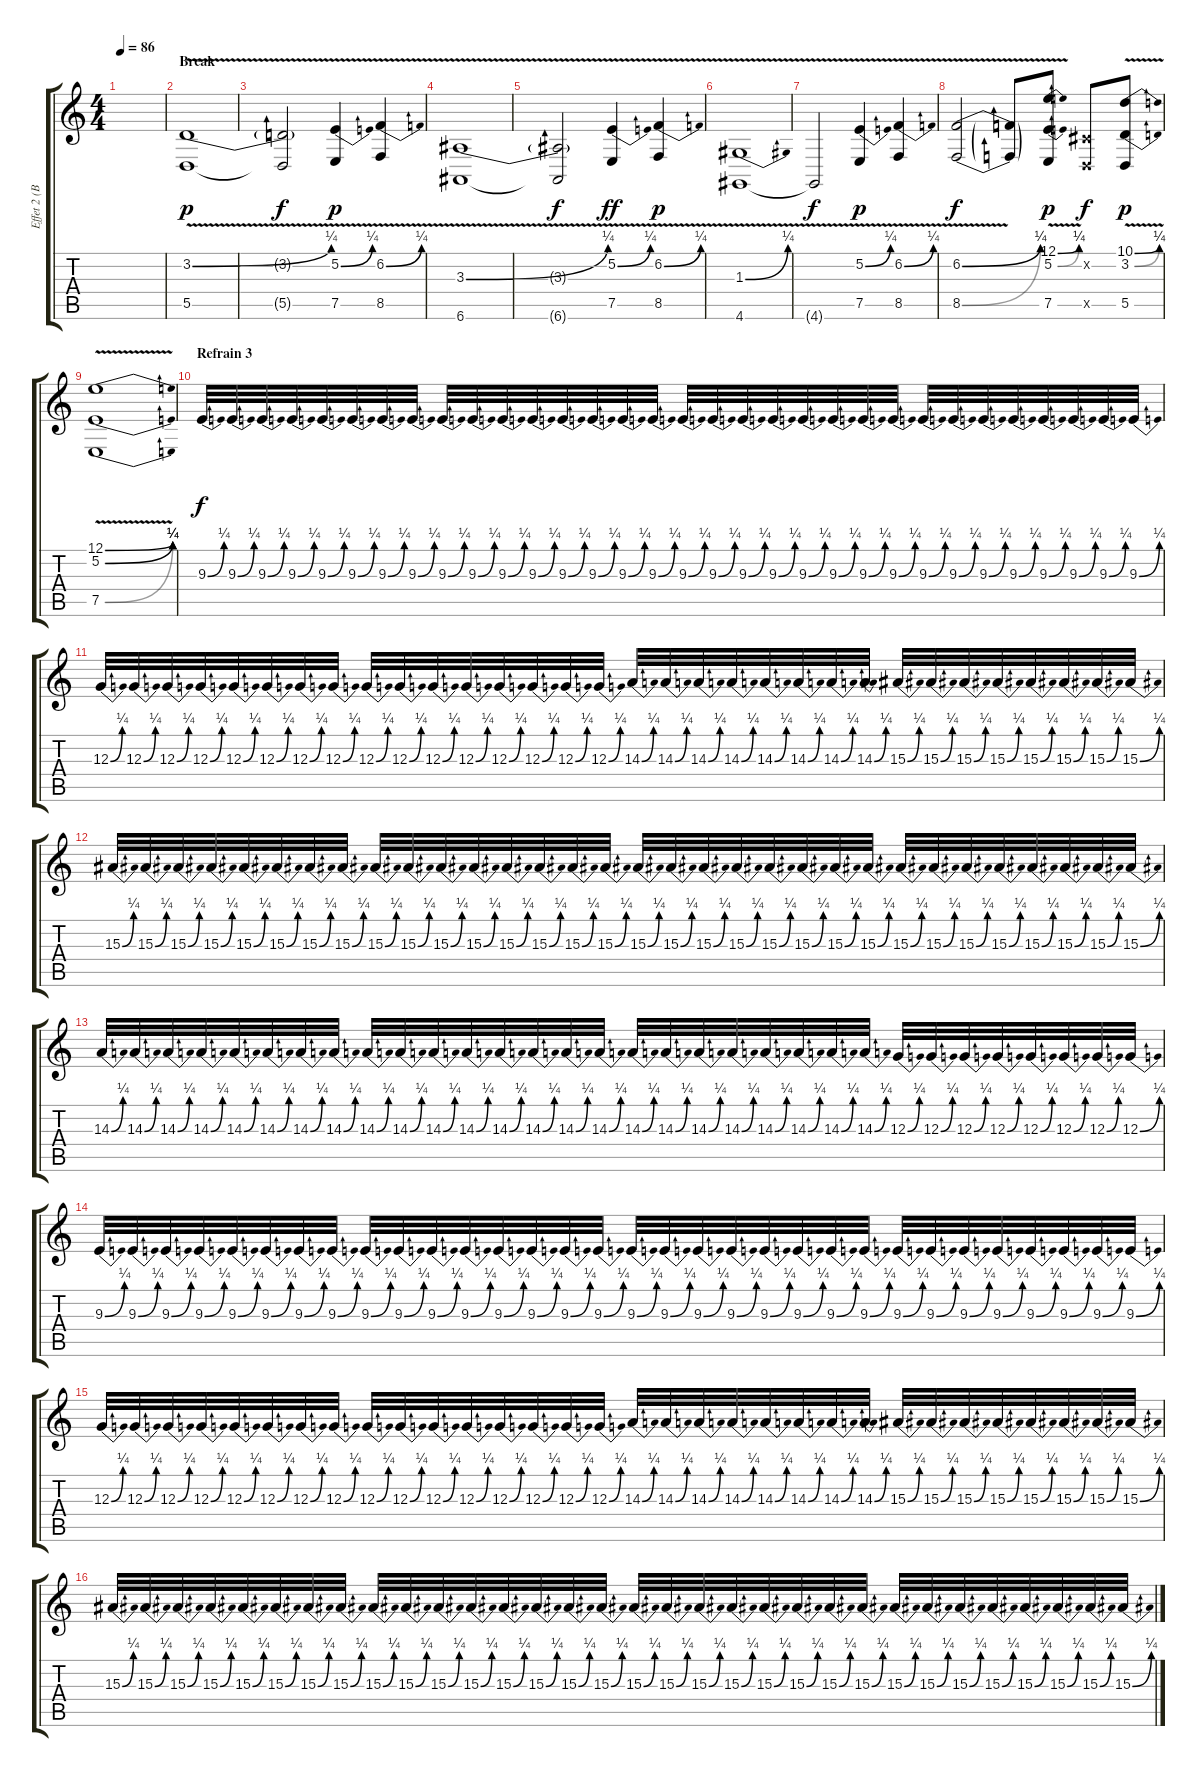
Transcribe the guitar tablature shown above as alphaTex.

\track ("Effet 2 (Bruits Couplets et Guitare)" "Effet 2 (B") {instrument lead1square}
\staff {score tabs}
\tuning (E4 B3 G3 D3 A2 E2) {hide}
\ts (4 4)
\tempo 86
\clef g2
\ks c
|
\section ("" "Break")
(3.2{be (bend 0 0 60 1)} 5.5{v}).1{dy p} |
(3.2{t} 5.5{t}).2{dy f} (5.2{be (bend 0 0 60 1)} 7.5{v}).4{dy p} (6.2{be (bend 0 0 60 1)} 8.5{v}).4 |
(3.3{be (bend 0 0 60 1)} 6.6{v}).1 |
(3.3{t} 6.6{t}).2{dy f} (5.2{be (bend 0 0 60 1)} 7.5{v}).4{dy ff} (6.2{be (bend 0 0 60 1)} 8.5{v}).4{dy p} |
(1.3{be (bend 0 0 60 1)} 4.6{v}).1 |
4.6{t}.2{dy f} (5.2{be (bend 0 0 60 1)} 7.5{v}).4{dy p} (6.2{be (bend 0 0 60 1)} 8.5{v}).4 |
(6.2{be (bend 0 0 60 1) v} 8.5{be (bend 0 0 60 1)}).2{dy f} (6.2{t} 8.5{t}).8 (12.1{be (bend 0 0 60 1) v} 5.2{be (bend 0 0 60 1) v} 7.5{v}).8{dy p} (2.2{x} 5.5{x}).8{dy f} (10.1{be (bend 0 0 60 1) v} 3.2{be (bend 0 0 60 1) v} 5.5{v}).8{dy p} |
(12.1{be (bend 0 0 60 1) v} 5.2{be (bend 0 0 60 1) v} 7.5{be (bend 0 0 60 1) v}).1 |
\section ("" "Refrain 3")
9.3{be (bend 0 0 60 1)}.32{dy f} 9.3{be (bend 0 0 60 1)}.32 9.3{be (bend 0 0 60 1)}.32 9.3{be (bend 0 0 60 1)}.32 9.3{be (bend 0 0 60 1)}.32 9.3{be (bend 0 0 60 1)}.32 9.3{be (bend 0 0 60 1)}.32 9.3{be (bend 0 0 60 1)}.32 9.3{be (bend 0 0 60 1)}.32 9.3{be (bend 0 0 60 1)}.32 9.3{be (bend 0 0 60 1)}.32 9.3{be (bend 0 0 60 1)}.32 9.3{be (bend 0 0 60 1)}.32 9.3{be (bend 0 0 60 1)}.32 9.3{be (bend 0 0 60 1)}.32 9.3{be (bend 0 0 60 1)}.32 9.3{be (bend 0 0 60 1)}.32 9.3{be (bend 0 0 60 1)}.32 9.3{be (bend 0 0 60 1)}.32 9.3{be (bend 0 0 60 1)}.32 9.3{be (bend 0 0 60 1)}.32 9.3{be (bend 0 0 60 1)}.32 9.3{be (bend 0 0 60 1)}.32 9.3{be (bend 0 0 60 1)}.32 9.3{be (bend 0 0 60 1)}.32 9.3{be (bend 0 0 60 1)}.32 9.3{be (bend 0 0 60 1)}.32 9.3{be (bend 0 0 60 1)}.32 9.3{be (bend 0 0 60 1)}.32 9.3{be (bend 0 0 60 1)}.32 9.3{be (bend 0 0 60 1)}.32 9.3{be (bend 0 0 60 1)}.32 |
12.3{be (bend 0 0 60 1)}.32 12.3{be (bend 0 0 60 1)}.32 12.3{be (bend 0 0 60 1)}.32 12.3{be (bend 0 0 60 1)}.32 12.3{be (bend 0 0 60 1)}.32 12.3{be (bend 0 0 60 1)}.32 12.3{be (bend 0 0 60 1)}.32 12.3{be (bend 0 0 60 1)}.32 12.3{be (bend 0 0 60 1)}.32 12.3{be (bend 0 0 60 1)}.32 12.3{be (bend 0 0 60 1)}.32 12.3{be (bend 0 0 60 1)}.32 12.3{be (bend 0 0 60 1)}.32 12.3{be (bend 0 0 60 1)}.32 12.3{be (bend 0 0 60 1)}.32 12.3{be (bend 0 0 60 1)}.32 14.3{be (bend 0 0 60 1)}.32 14.3{be (bend 0 0 60 1)}.32 14.3{be (bend 0 0 60 1)}.32 14.3{be (bend 0 0 60 1)}.32 14.3{be (bend 0 0 60 1)}.32 14.3{be (bend 0 0 60 1)}.32 14.3{be (bend 0 0 60 1)}.32 14.3{be (bend 0 0 60 1)}.32 15.3{be (bend 0 0 60 1)}.32 15.3{be (bend 0 0 60 1)}.32 15.3{be (bend 0 0 60 1)}.32 15.3{be (bend 0 0 60 1)}.32 15.3{be (bend 0 0 60 1)}.32 15.3{be (bend 0 0 60 1)}.32 15.3{be (bend 0 0 60 1)}.32 15.3{be (bend 0 0 60 1)}.32 |
15.3{be (bend 0 0 60 1)}.32 15.3{be (bend 0 0 60 1)}.32 15.3{be (bend 0 0 60 1)}.32 15.3{be (bend 0 0 60 1)}.32 15.3{be (bend 0 0 60 1)}.32 15.3{be (bend 0 0 60 1)}.32 15.3{be (bend 0 0 60 1)}.32 15.3{be (bend 0 0 60 1)}.32 15.3{be (bend 0 0 60 1)}.32 15.3{be (bend 0 0 60 1)}.32 15.3{be (bend 0 0 60 1)}.32 15.3{be (bend 0 0 60 1)}.32 15.3{be (bend 0 0 60 1)}.32 15.3{be (bend 0 0 60 1)}.32 15.3{be (bend 0 0 60 1)}.32 15.3{be (bend 0 0 60 1)}.32 15.3{be (bend 0 0 60 1)}.32 15.3{be (bend 0 0 60 1)}.32 15.3{be (bend 0 0 60 1)}.32 15.3{be (bend 0 0 60 1)}.32 15.3{be (bend 0 0 60 1)}.32 15.3{be (bend 0 0 60 1)}.32 15.3{be (bend 0 0 60 1)}.32 15.3{be (bend 0 0 60 1)}.32 15.3{be (bend 0 0 60 1)}.32 15.3{be (bend 0 0 60 1)}.32 15.3{be (bend 0 0 60 1)}.32 15.3{be (bend 0 0 60 1)}.32 15.3{be (bend 0 0 60 1)}.32 15.3{be (bend 0 0 60 1)}.32 15.3{be (bend 0 0 60 1)}.32 15.3{be (bend 0 0 60 1)}.32 |
14.3{be (bend 0 0 60 1)}.32 14.3{be (bend 0 0 60 1)}.32 14.3{be (bend 0 0 60 1)}.32 14.3{be (bend 0 0 60 1)}.32 14.3{be (bend 0 0 60 1)}.32 14.3{be (bend 0 0 60 1)}.32 14.3{be (bend 0 0 60 1)}.32 14.3{be (bend 0 0 60 1)}.32 14.3{be (bend 0 0 60 1)}.32 14.3{be (bend 0 0 60 1)}.32 14.3{be (bend 0 0 60 1)}.32 14.3{be (bend 0 0 60 1)}.32 14.3{be (bend 0 0 60 1)}.32 14.3{be (bend 0 0 60 1)}.32 14.3{be (bend 0 0 60 1)}.32 14.3{be (bend 0 0 60 1)}.32 14.3{be (bend 0 0 60 1)}.32 14.3{be (bend 0 0 60 1)}.32 14.3{be (bend 0 0 60 1)}.32 14.3{be (bend 0 0 60 1)}.32 14.3{be (bend 0 0 60 1)}.32 14.3{be (bend 0 0 60 1)}.32 14.3{be (bend 0 0 60 1)}.32 14.3{be (bend 0 0 60 1)}.32 12.3{be (bend 0 0 60 1)}.32 12.3{be (bend 0 0 60 1)}.32 12.3{be (bend 0 0 60 1)}.32 12.3{be (bend 0 0 60 1)}.32 12.3{be (bend 0 0 60 1)}.32 12.3{be (bend 0 0 60 1)}.32 12.3{be (bend 0 0 60 1)}.32 12.3{be (bend 0 0 60 1)}.32 |
9.3{be (bend 0 0 60 1)}.32 9.3{be (bend 0 0 60 1)}.32 9.3{be (bend 0 0 60 1)}.32 9.3{be (bend 0 0 60 1)}.32 9.3{be (bend 0 0 60 1)}.32 9.3{be (bend 0 0 60 1)}.32 9.3{be (bend 0 0 60 1)}.32 9.3{be (bend 0 0 60 1)}.32 9.3{be (bend 0 0 60 1)}.32 9.3{be (bend 0 0 60 1)}.32 9.3{be (bend 0 0 60 1)}.32 9.3{be (bend 0 0 60 1)}.32 9.3{be (bend 0 0 60 1)}.32 9.3{be (bend 0 0 60 1)}.32 9.3{be (bend 0 0 60 1)}.32 9.3{be (bend 0 0 60 1)}.32 9.3{be (bend 0 0 60 1)}.32 9.3{be (bend 0 0 60 1)}.32 9.3{be (bend 0 0 60 1)}.32 9.3{be (bend 0 0 60 1)}.32 9.3{be (bend 0 0 60 1)}.32 9.3{be (bend 0 0 60 1)}.32 9.3{be (bend 0 0 60 1)}.32 9.3{be (bend 0 0 60 1)}.32 9.3{be (bend 0 0 60 1)}.32 9.3{be (bend 0 0 60 1)}.32 9.3{be (bend 0 0 60 1)}.32 9.3{be (bend 0 0 60 1)}.32 9.3{be (bend 0 0 60 1)}.32 9.3{be (bend 0 0 60 1)}.32 9.3{be (bend 0 0 60 1)}.32 9.3{be (bend 0 0 60 1)}.32 |
12.3{be (bend 0 0 60 1)}.32 12.3{be (bend 0 0 60 1)}.32 12.3{be (bend 0 0 60 1)}.32 12.3{be (bend 0 0 60 1)}.32 12.3{be (bend 0 0 60 1)}.32 12.3{be (bend 0 0 60 1)}.32 12.3{be (bend 0 0 60 1)}.32 12.3{be (bend 0 0 60 1)}.32 12.3{be (bend 0 0 60 1)}.32 12.3{be (bend 0 0 60 1)}.32 12.3{be (bend 0 0 60 1)}.32 12.3{be (bend 0 0 60 1)}.32 12.3{be (bend 0 0 60 1)}.32 12.3{be (bend 0 0 60 1)}.32 12.3{be (bend 0 0 60 1)}.32 12.3{be (bend 0 0 60 1)}.32 14.3{be (bend 0 0 60 1)}.32 14.3{be (bend 0 0 60 1)}.32 14.3{be (bend 0 0 60 1)}.32 14.3{be (bend 0 0 60 1)}.32 14.3{be (bend 0 0 60 1)}.32 14.3{be (bend 0 0 60 1)}.32 14.3{be (bend 0 0 60 1)}.32 14.3{be (bend 0 0 60 1)}.32 15.3{be (bend 0 0 60 1)}.32 15.3{be (bend 0 0 60 1)}.32 15.3{be (bend 0 0 60 1)}.32 15.3{be (bend 0 0 60 1)}.32 15.3{be (bend 0 0 60 1)}.32 15.3{be (bend 0 0 60 1)}.32 15.3{be (bend 0 0 60 1)}.32 15.3{be (bend 0 0 60 1)}.32 |
15.3{be (bend 0 0 60 1)}.32 15.3{be (bend 0 0 60 1)}.32 15.3{be (bend 0 0 60 1)}.32 15.3{be (bend 0 0 60 1)}.32 15.3{be (bend 0 0 60 1)}.32 15.3{be (bend 0 0 60 1)}.32 15.3{be (bend 0 0 60 1)}.32 15.3{be (bend 0 0 60 1)}.32 15.3{be (bend 0 0 60 1)}.32 15.3{be (bend 0 0 60 1)}.32 15.3{be (bend 0 0 60 1)}.32 15.3{be (bend 0 0 60 1)}.32 15.3{be (bend 0 0 60 1)}.32 15.3{be (bend 0 0 60 1)}.32 15.3{be (bend 0 0 60 1)}.32 15.3{be (bend 0 0 60 1)}.32 15.3{be (bend 0 0 60 1)}.32 15.3{be (bend 0 0 60 1)}.32 15.3{be (bend 0 0 60 1)}.32 15.3{be (bend 0 0 60 1)}.32 15.3{be (bend 0 0 60 1)}.32 15.3{be (bend 0 0 60 1)}.32 15.3{be (bend 0 0 60 1)}.32 15.3{be (bend 0 0 60 1)}.32 15.3{be (bend 0 0 60 1)}.32 15.3{be (bend 0 0 60 1)}.32 15.3{be (bend 0 0 60 1)}.32 15.3{be (bend 0 0 60 1)}.32 15.3{be (bend 0 0 60 1)}.32 15.3{be (bend 0 0 60 1)}.32 15.3{be (bend 0 0 60 1)}.32 15.3{be (bend 0 0 60 1)}.32
